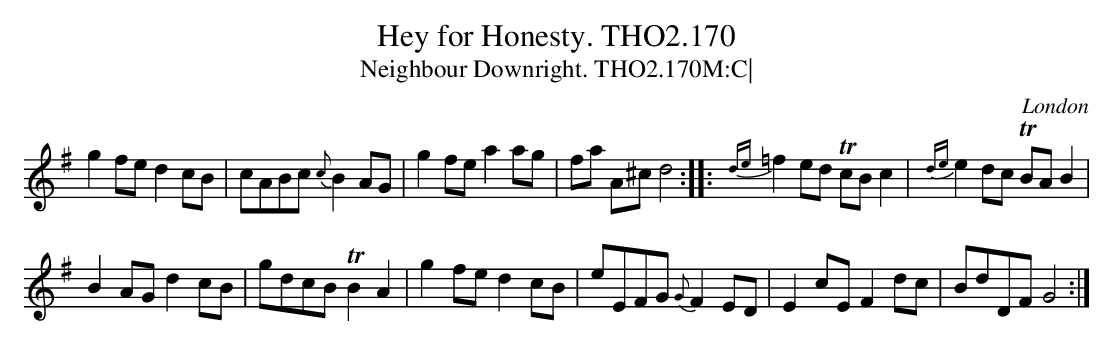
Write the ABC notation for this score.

X:1
T:Hey for Honesty. THO2.170
O:London
T:Neighbour Downright. THO2.170M:C|
L:1/8
K:G
g2 fe d2 cB|cABc {c}B2 AG|g2 fe a2 ag|fa A^c d4::{de} =f2 ed TcB c2|\
{de}e2 dc TBA B2|
B2 AG d2 cB|gdcB TB2 A2|g2 fe d2 cB|eEFG {G}F2 ED|E2 cE F2 dc|BdDF G4:|
